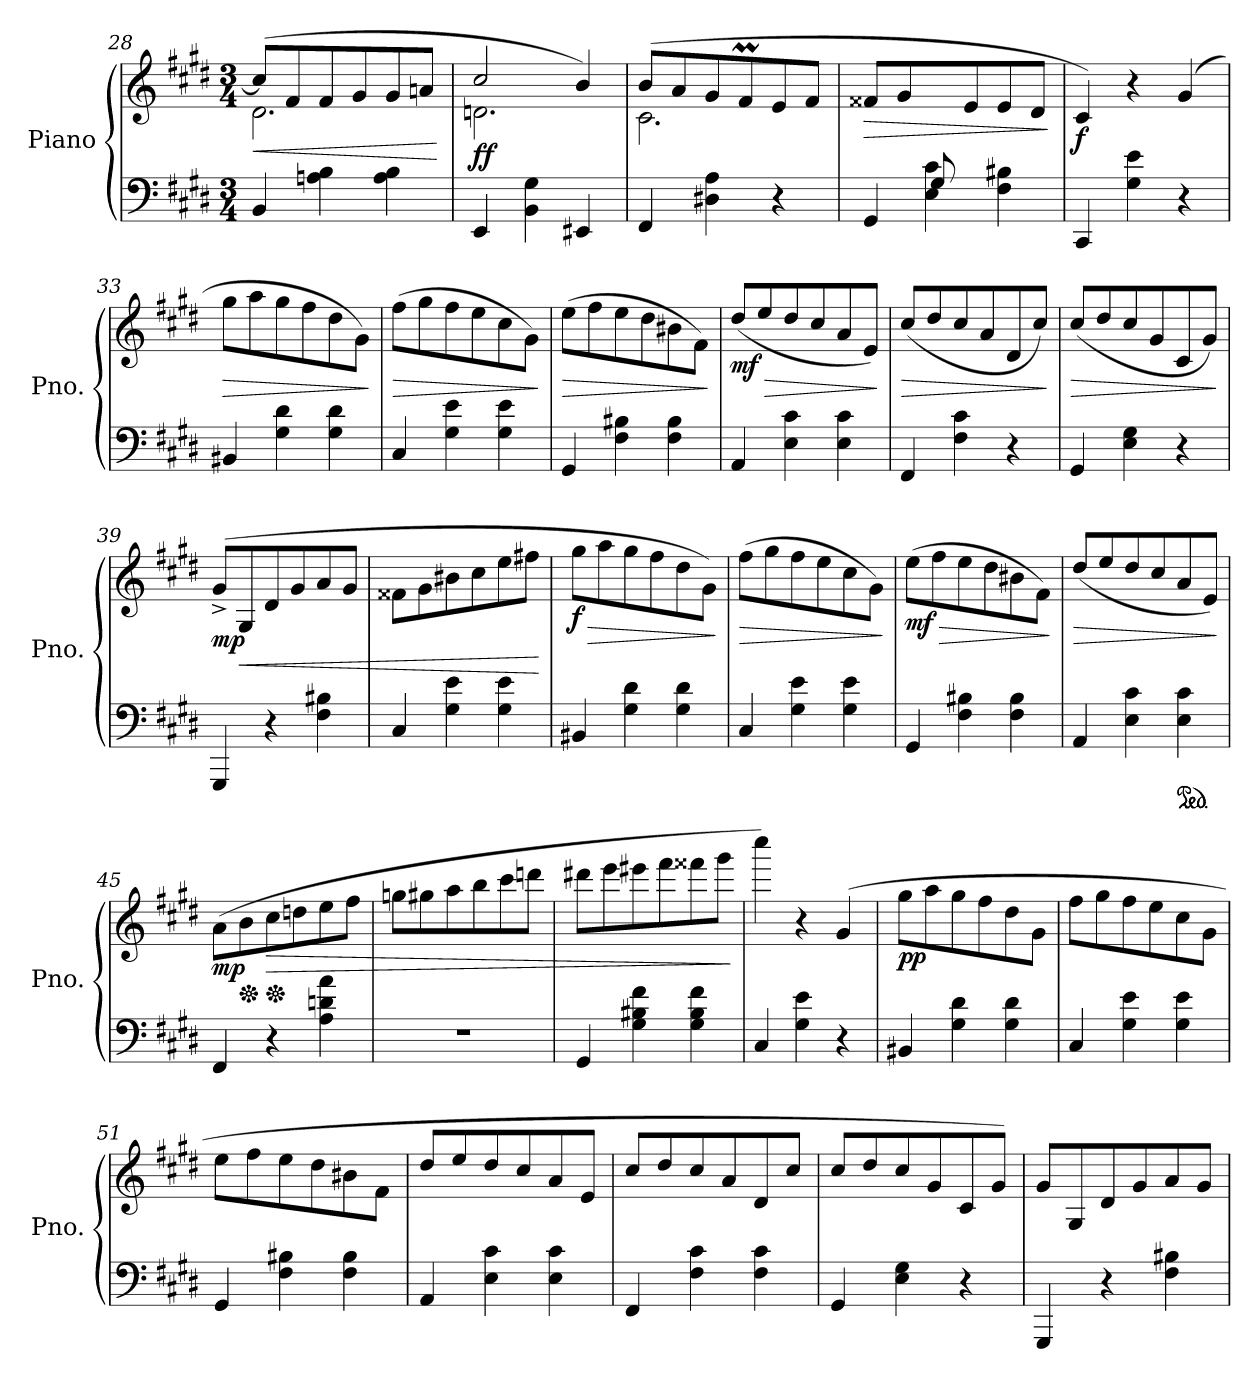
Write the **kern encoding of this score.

**kern	**kern	**dynam
*part1	*part1	*part1
*staff2	*staff1	*staff1/2
*I"Piano	*	*
*I'Pno.	*	*
*clefF4	*clefG2	*
*k[f#c#g#d#]	*k[f#c#g#d#]	*
*M3/4	*M3/4	*
=28	=28	=28
!	!	!LO:HP:b
*	*^	*
4BB/	(>8cc#/L]	2.d#\	<
.	8f#/	.	.
4An\ 4B\	8f#/	.	.
.	8g#/	.	.
4A\ 4B\	8g#/	.	.
.	8an/J	.	.
*	*v	*v	*
.	.	[
=29	=29	=29
*	*^	*
!	!	!	!LO:DY:b
4EE/	2cc#/	2.dn\	ff
4BB\ 4G#\	.	.	.
4EE#X/	4b/)	.	.
=30	=30	=30	=30
4FF#/	(>8b/L	2.c#\	.
.	8a/	.	.
4D#X\ 4A\	8g#/	.	.
.	8f#M/	.	.
4r	8e/	.	.
.	8f#/J	.	.
*	*v	*v	*
!!LO:LB:g=z
=31	=31	=31
*^	*	*
!	!	!	!LO:HP:b
4ryy	4GG#/	8f##X/L	>
.	.	8g#/	.
8G#/	4E\ 4c#\	8ryy	.
4.ryy	.	8e/	.
.	4F#\ 4B#X\	8e/	.
.	.	8d#/J	.
*v	*v	*	*
.	.	]
=32	=32	=32
!	!	!LO:DY:b
4CC#/	4c#/)	f
4G#\ 4e\	4r	.
4r	(>4g#/	.
=33	=33	=33
!	!	!LO:HP:b
4BB#X/	8gg#\L	>
.	8aa\	.
4G#\ 4d#\	8gg#\	.
.	8ff#\	.
4G#\ 4d#\	8dd#\	.
.	8g#\J)	.
.	.	]
=34	=34	=34
!	!	!LO:HP:b
4C#/	(>8ff#\L	>
.	8gg#\	.
4G#\ 4e\	8ff#\	.
.	8ee\	.
4G#\ 4e\	8cc#\	.
.	8g#\J)	.
.	.	]
=35	=35	=35
!	!	!LO:HP:b
4GG#/	(>8ee\L	>
.	8ff#\	.
4F#\ 4B#X\	8ee\	.
.	8dd#\	.
4F#\ 4B#\	8b#X\	.
.	8f#\J)	.
.	.	]
=36	=36	=36
!	!	!LO:HP:b
!	!	!LO:DY:n=1:b
4AA/	(<8dd#/L	> mf
.	8ee/	.
4E\ 4c#\	8dd#/	.
.	8cc#/	.
4E\ 4c#\	8a/	.
.	8e/J)	.
.	.	]
=37	=37	=37
!	!	!LO:HP:b
4FF#/	(<8cc#/L	>
.	8dd#/	.
4F#\ 4c#\	8cc#/	.
.	8a/	.
4r	8d#/	.
.	8cc#/J)	.
.	.	]
=38	=38	=38
!	!	!LO:HP:b
4GG#/	(<8cc#/L	>
.	8dd#/	.
4E\ 4G#\	8cc#/	.
.	8g#/	.
4r	8c#/	.
.	8g#/J)	.
.	.	]
!!LO:PB:g=z
=39	=39	=39
!	!	!LO:DY:b
4GGG#/	(>8g#^/L	mp
!	!	!LO:HP:b
.	8G#/	<
4r	8d#/	.
.	8g#/	.
4F#\ 4B#X\	8a/	.
.	8g#/J	.
=40	=40	=40
4C#/	8f##X\L	.
.	8g#\	.
4G#\ 4e\	8b#X\	.
.	8cc#\	.
4G#\ 4e\	8ee\	.
.	8ff#X\J	.
.	.	[
=41	=41	=41
!	!	!LO:HP:b
!	!	!LO:DY:n=1:b
4BB#X/	8gg#\L	> f
.	8aa\	.
4G#\ 4d#\	8gg#\	.
.	8ff#\	.
4G#\ 4d#\	8dd#\	.
.	8g#\J)	.
.	.	]
=42	=42	=42
!	!	!LO:HP:b
4C#/	(>8ff#\L	>
.	8gg#\	.
4G#\ 4e\	8ff#\	.
.	8ee\	.
4G#\ 4e\	8cc#\	.
.	8g#\J)	.
.	.	]
=43	=43	=43
!	!	!LO:HP:b
!	!	!LO:DY:n=1:b
4GG#/	(>8ee\L	> mf
.	8ff#\	.
4F#\ 4B#X\	8ee\	.
.	8dd#\	.
4F#\ 4B#\	8b#X\	.
.	8f#\J)	.
.	.	]
=44	=44	=44
!	!	!LO:HP:b
4AA/	(<8dd#/L	>
.	8ee/	.
4E\ 4c#\	8dd#/	.
.	8cc#/	.
*ped	*	*
*ped	*	*
4E\ 4c#\	8a/	.
.	8e/J)	.
.	.	]
=45	=45	=45
!	!	!LO:DY:b
4FF#/	(>8a\L	mp
*	*Xped	*
.	8b\	.
*	*Xped	*
!	!	!LO:HP:b
4r	8cc#\	>
.	8ddn\	.
4A\ 4dn\ 4a\	8ee\	.
.	8ff#\J	.
!!LO:PB:g=z
=46	=46	=46
*^	*	*
2.r	2ryy	8ggn\L	.
.	.	8gg#X\	.
.	.	8aa\	.
.	.	8bb\	.
.	8ryy	8ccc#\	.
.	8ryy	8dddn\J	.
*v	*v	*	*
=47	=47	=47
4GG#/	8ddd#X\L	.
.	8eee\	.
4G#\ 4B#X\ 4f#\	8eee#X\	.
.	8fff#\	.
4G#\ 4B#\ 4f#\	8fff##X\	.
.	8ggg#\J	.
.	.	]
=48	=48	=48
4C#/	4cccc#\)	.
4G#\ 4e\	4r	.
4r	(>4g#/	.
=49	=49	=49
!	!	!LO:DY:b
4BB#X/	8gg#\L	pp
.	8aa\	.
4G#\ 4d#\	8gg#\	.
.	8ff#\	.
4G#\ 4d#\	8dd#\	.
.	8g#\J	.
=50	=50	=50
4C#/	8ff#\L	.
.	8gg#\	.
4G#\ 4e\	8ff#\	.
.	8ee\	.
4G#\ 4e\	8cc#\	.
.	8g#\J	.
=51	=51	=51
4GG#/	8ee\L	.
.	8ff#\	.
4F#\ 4B#X\	8ee\	.
.	8dd#\	.
4F#\ 4B#\	8b#X\	.
.	8f#\J	.
=52	=52	=52
4AA/	8dd#/L	.
.	8ee/	.
4E\ 4c#\	8dd#/	.
.	8cc#/	.
4E\ 4c#\	8a/	.
.	8e/J	.
!!LO:LB:g=z
=53	=53	=53
4FF#/	8cc#/L	.
.	8dd#/	.
4F#\ 4c#\	8cc#/	.
.	8a/	.
4F#\ 4c#\	8d#/	.
.	8cc#/J	.
=54	=54	=54
4GG#/	8cc#/L	.
.	8dd#/	.
4E\ 4G#\	8cc#/	.
.	8g#/	.
4r	8c#/	.
.	8g#/J)	.
=55	=55	=55
4GGG#/	8g#/L	.
.	8G#/	.
4r	8d#/	.
.	8g#/	.
4F#\ 4B#X\	8a/	.
.	8g#/J	.
=	=	=
*-	*-	*-
